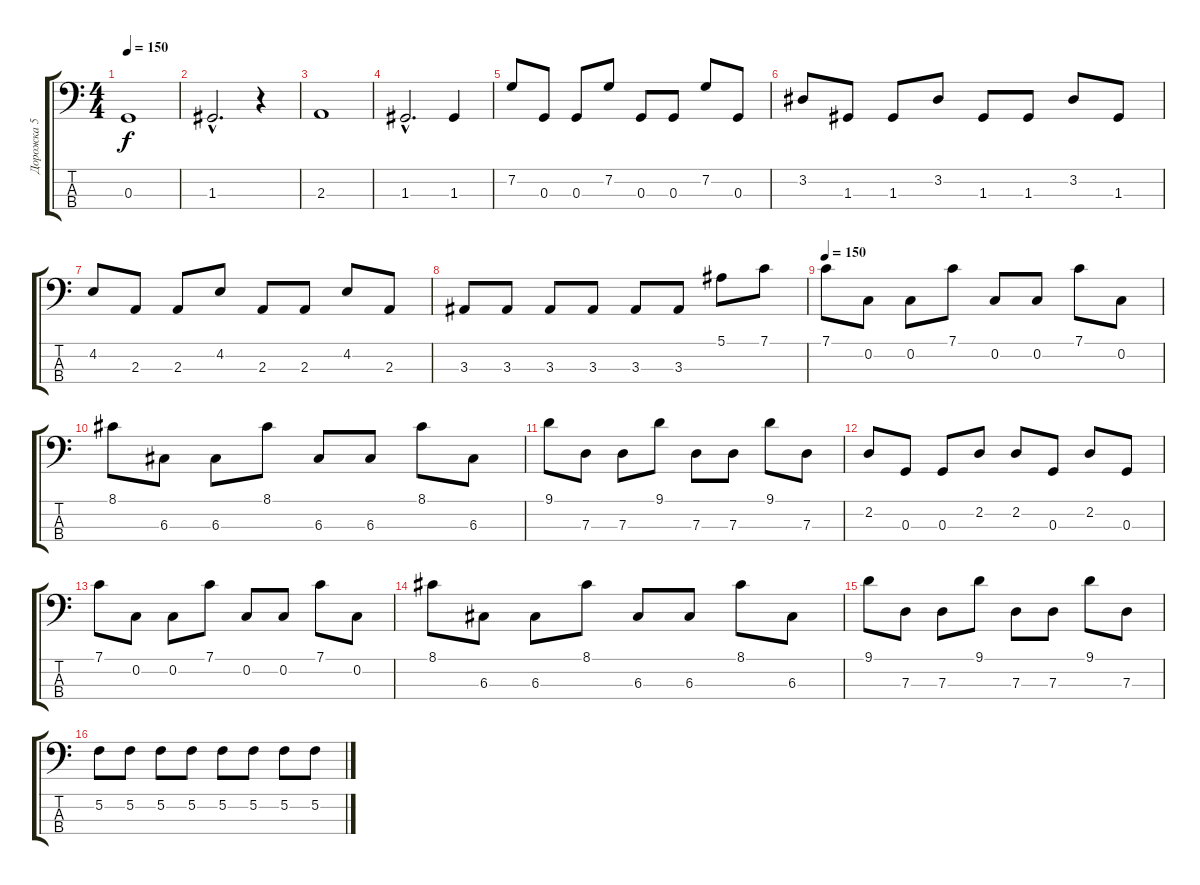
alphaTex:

\track ("Дорожка 5" "Дорожка 5") {instrument electricbasspick}
\staff {score tabs}
\tuning (F2 C2 G1 D1) {hide}
\ts (4 4)
\tempo 150
\clef f4
\ks c
0.3.1{dy f} |
1.3{hac}.2{d} r.4 |
2.3.1 |
1.3{hac}.2{d} 1.3.4 |
7.2.8 0.3.8 0.3.8 7.2.8 0.3.8 0.3.8 7.2.8 0.3.8 |
3.2.8 1.3.8 1.3.8 3.2.8 1.3.8 1.3.8 3.2.8 1.3.8 |
4.2.8 2.3.8 2.3.8 4.2.8 2.3.8 2.3.8 4.2.8 2.3.8 |
3.3.8 3.3.8 3.3.8 3.3.8 3.3.8 3.3.8 5.1.8 7.1.8 |
\tempo 150
7.1.8 0.2.8 0.2.8 7.1.8 0.2.8 0.2.8 7.1.8 0.2.8 |
8.1.8 6.3.8 6.3.8 8.1.8 6.3.8 6.3.8 8.1.8 6.3.8 |
9.1.8 7.3.8 7.3.8 9.1.8 7.3.8 7.3.8 9.1.8 7.3.8 |
2.2.8 0.3.8 0.3.8 2.2.8 2.2.8 0.3.8 2.2.8 0.3.8 |
7.1.8 0.2.8 0.2.8 7.1.8 0.2.8 0.2.8 7.1.8 0.2.8 |
8.1.8 6.3.8 6.3.8 8.1.8 6.3.8 6.3.8 8.1.8 6.3.8 |
9.1.8 7.3.8 7.3.8 9.1.8 7.3.8 7.3.8 9.1.8 7.3.8 |
5.2.8 5.2.8 5.2.8 5.2.8 5.2.8 5.2.8 5.2.8 5.2.8
